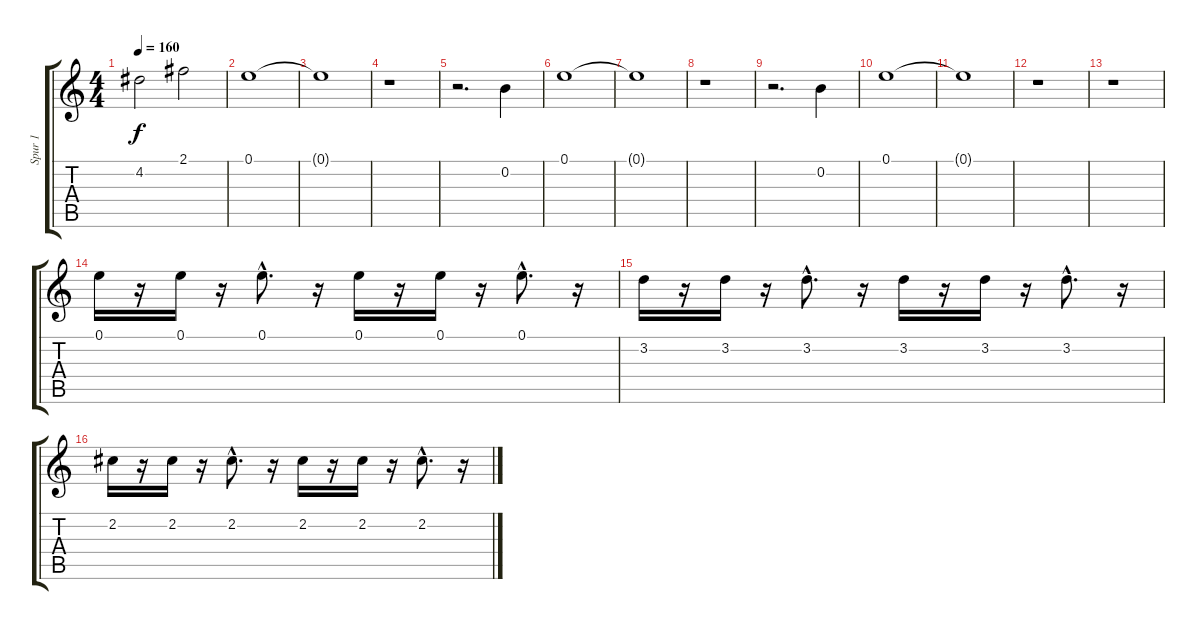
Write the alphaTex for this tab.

\track ("Spur 1" "Spur 1") {instrument electricguitarclean}
\staff {score tabs}
\tuning (E4 B3 G3 D3 A2 E2) {hide}
\ts (4 4)
\tempo 160
\clef g2
\ks c
4.2.2{dy f} 2.1.2 |
0.1.1 |
0.1{t}.1 |
r.1 |
r.2{d} 0.2.4 |
0.1.1 |
0.1{t}.1 |
r.1 |
r.2{d} 0.2.4 |
0.1.1 |
0.1{t}.1 |
r.1 |
r.1 |
0.1.16 r.16 0.1.16 r.16 0.1{hac}.8{d} r.16 0.1.16 r.16 0.1.16 r.16 0.1{hac}.8{d} r.16 |
3.2.16 r.16 3.2.16 r.16 3.2{hac}.8{d} r.16 3.2.16 r.16 3.2.16 r.16 3.2{hac}.8{d} r.16 |
2.2.16 r.16 2.2.16 r.16 2.2{hac}.8{d} r.16 2.2.16 r.16 2.2.16 r.16 2.2{hac}.8{d} r.16
